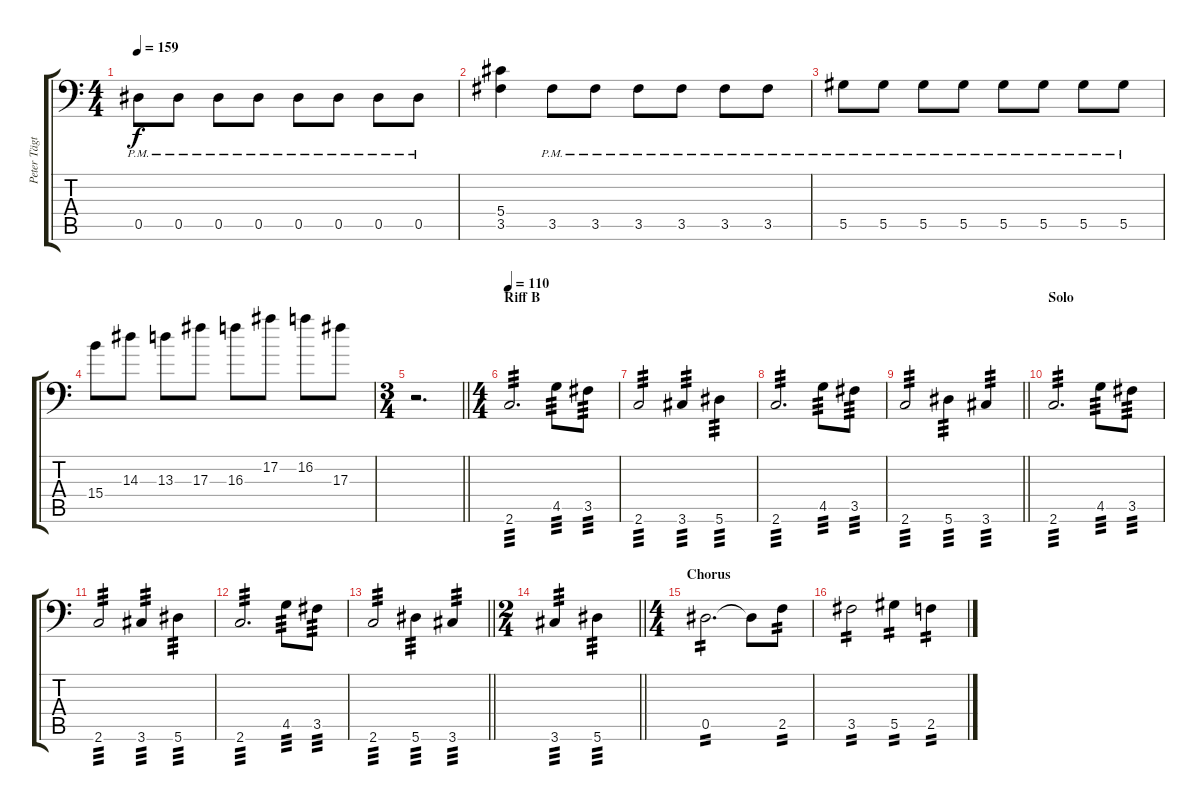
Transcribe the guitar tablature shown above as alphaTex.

\track ("Peter Tägtgren (Rythm 2)" "Peter Tägt") {instrument overdrivenguitar}
\staff {score tabs}
\tuning (Bb3 F3 Db3 Ab2 Eb2 Bb1) {hide}
\ts (4 4)
\tempo 159
\clef f4
\ks c
0.5{pm}.8{dy f} 0.5{pm}.8 0.5{pm}.8 0.5{pm}.8 0.5{pm}.8 0.5{pm}.8 0.5{pm}.8 0.5{pm}.8 |
(5.4 3.5).4 3.5{pm}.8 3.5{pm}.8 3.5{pm}.8 3.5{pm}.8 3.5{pm}.8 3.5{pm}.8 |
5.5{pm}.8 5.5{pm}.8 5.5{pm}.8 5.5{pm}.8 5.5{pm}.8 5.5{pm}.8 5.5{pm}.8 5.5{pm}.8 |
15.4.8 14.3.8 13.3.8 17.3.8 16.3.8 17.2.8 16.2.8 17.3.8 |
\ts (3 4)
\barLineRight lightlight
r.2{d} |
\ts (4 4)
\section ("" "Riff B")
\tempo 110
2.6.2{d tp 3} 4.5.8{tp 3} 3.5.8{tp 3} |
2.6.2{tp 3} 3.6.4{tp 3} 5.6.4{tp 3} |
2.6.2{d tp 3} 4.5.8{tp 3} 3.5.8{tp 3} |
\barLineRight lightlight
2.6.2{tp 3} 5.6.4{tp 3} 3.6.4{tp 3} |
\section ("" "Solo")
2.6.2{d tp 3} 4.5.8{tp 3} 3.5.8{tp 3} |
2.6.2{tp 3} 3.6.4{tp 3} 5.6.4{tp 3} |
2.6.2{d tp 3} 4.5.8{tp 3} 3.5.8{tp 3} |
\barLineRight lightlight
2.6.2{tp 3} 5.6.4{tp 3} 3.6.4{tp 3} |
\ts (2 4)
\barLineRight lightlight
3.6.4{tp 3} 5.6.4{tp 3} |
\ts (4 4)
\section ("" "Chorus")
0.5.2{d tp 2} 0.5{t}.8 2.5.8{tp 2} |
3.5.2{tp 2} 5.5.4{tp 2} 2.5.4{tp 2}
